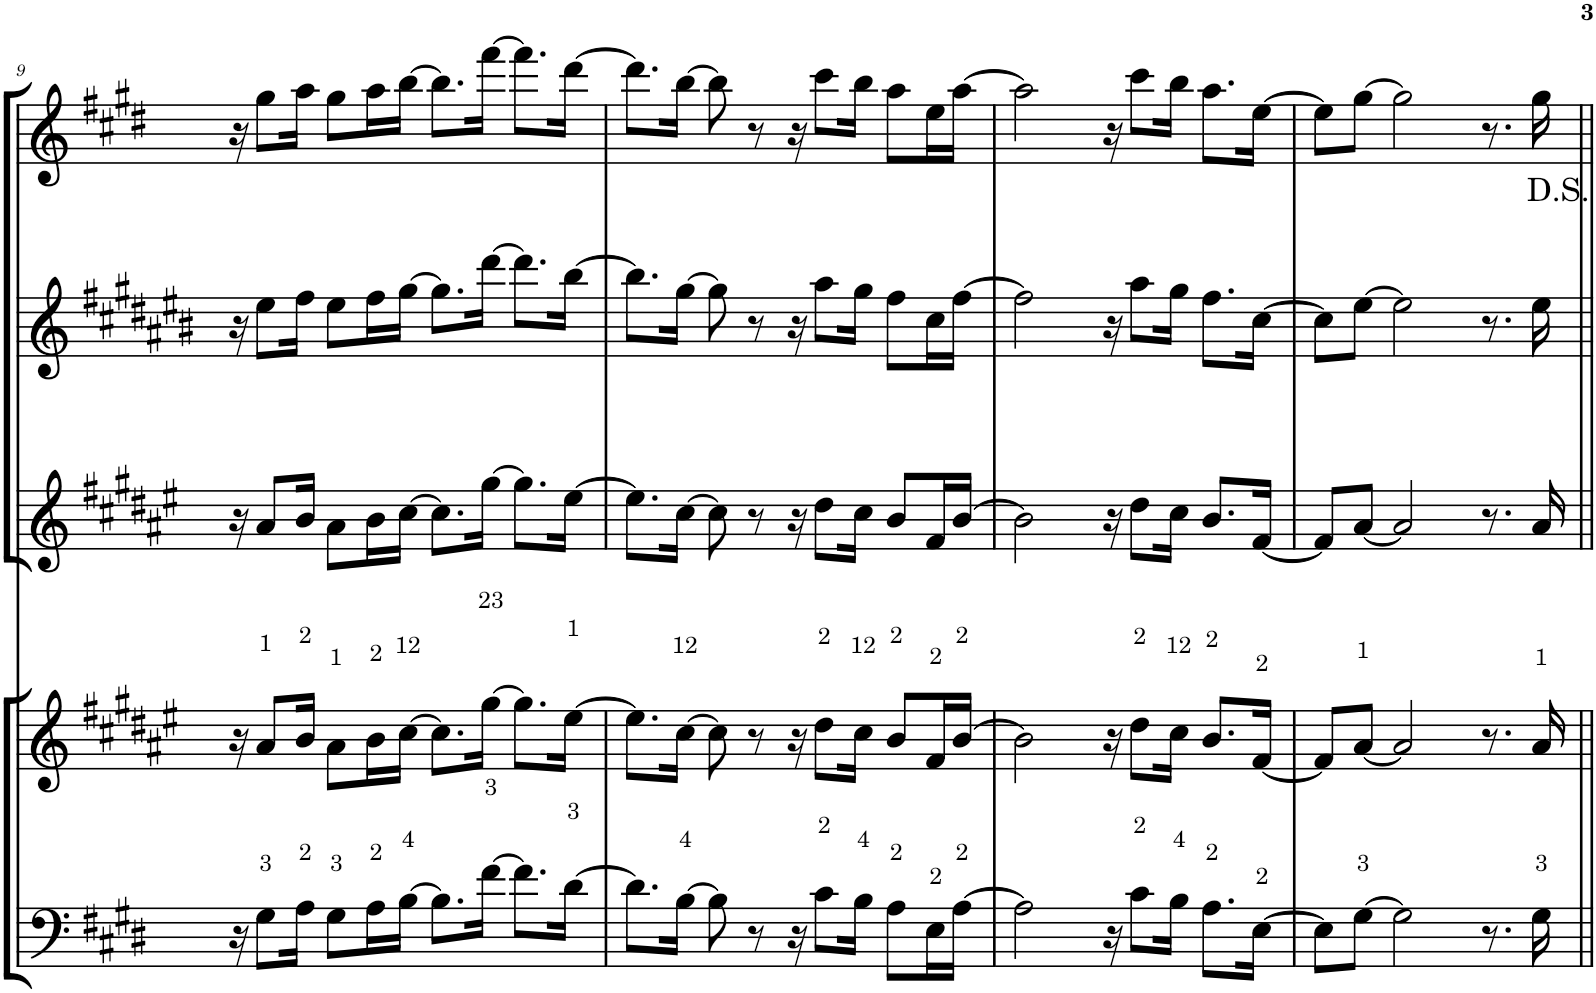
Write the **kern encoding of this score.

**kern	**kern	**kern	**kern	**kern
*part5	*part4	*part3	*part2	*part1
*staff5	*staff4	*staff3	*staff2	*staff1
*I"Trombone	*I"Trompete em Bb	*I"Saxofone Tenor	*I"Saxofone Alto	*I"Flauta Transversal
*I'Trb	*I'Tpt	*	*	*I'Fl
!!LO:PB:g=z
*clefF4	*clefG2	*clefG2	*clefG2	*clefG2
*	*Trd1c2	*Trd8c14	*Trd5c9	*
*k[f#c#g#d#]	*k[f#c#g#d#a#e#]	*k[f#c#g#d#a#e#]	*k[f#c#g#d#a#e#b#]	*k[f#c#g#d#]
*M4/4	*M4/4	*M4/4	*M4/4	*M4/4
=9	=9	=9	=9	=9
16r	16r	16r	16r	16r
8G#\L	8a#/L	8a#/L	8ee#\L	8gg#\L
16A\Jk	16b/Jk	16b/Jk	16ff#\Jk	16aa\Jk
8G#\L	8a#\L	8a#\L	8ee#\L	8gg#\L
16A\L	16b\L	16b\L	16ff#\L	16aa\L
[16B\JJ	[16cc#\JJ	[16cc#\JJ	[16gg#\JJ	[16bb\JJ
8.B\L]	8.cc#\L]	8.cc#\L]	8.gg#\L]	8.bb\L]
[16f#\Jk	[16gg#\Jk	[16gg#\Jk	[16ddd#\Jk	[16fff#\Jk
8.f#\L]	8.gg#\L]	8.gg#\L]	8.ddd#\L]	8.fff#\L]
[16d#\Jk	[16ee#\Jk	[16ee#\Jk	[16bb#\Jk	[16ddd#\Jk
=10	=10	=10	=10	=10
8.d#\L]	8.ee#\L]	8.ee#\L]	8.bb#\L]	8.ddd#\L]
[16B\Jk	[16cc#\Jk	[16cc#\Jk	[16gg#\Jk	[16bb\Jk
8B\]	8cc#\]	8cc#\]	8gg#\]	8bb\]
8r	8r	8r	8r	8r
16r	16r	16r	16r	16r
8c#\L	8dd#\L	8dd#\L	8aa#\L	8ccc#\L
16B\Jk	16cc#\Jk	16cc#\Jk	16gg#\Jk	16bb\Jk
8A\L	8b/L	8b/L	8ff#\L	8aa\L
16E\L	16f#/L	16f#/L	16cc#\L	16ee\L
[16A\JJ	[16b/JJ	[16b/JJ	[16ff#\JJ	[16aa\JJ
=11	=11	=11	=11	=11
2A\]	2b\]	2b\]	2ff#\]	2aa\]
16r	16r	16r	16r	16r
8c#\L	8dd#\L	8dd#\L	8aa#\L	8ccc#\L
16B\Jk	16cc#\Jk	16cc#\Jk	16gg#\Jk	16bb\Jk
8.A\L	8.b/L	8.b/L	8.ff#\L	8.aa\L
[16E\Jk	[16f#/Jk	[16f#/Jk	[16cc#\Jk	[16ee\Jk
=12	=12	=12	=12	=12
8E\L]	8f#/L]	8f#/L]	8cc#\L]	8ee\L]
[8G#\J	[8a#/J	[8a#/J	[8ee#\J	[8gg#\J
2G#\]	2a#/]	2a#/]	2ee#\]	2gg#\]
8.r	8.r	8.r	8.r	8.r
16G#\	16a#/	16a#/	16ee#\	16gg#\
=||	=||	=||	=||	=||
*-	*-	*-	*-	*-
